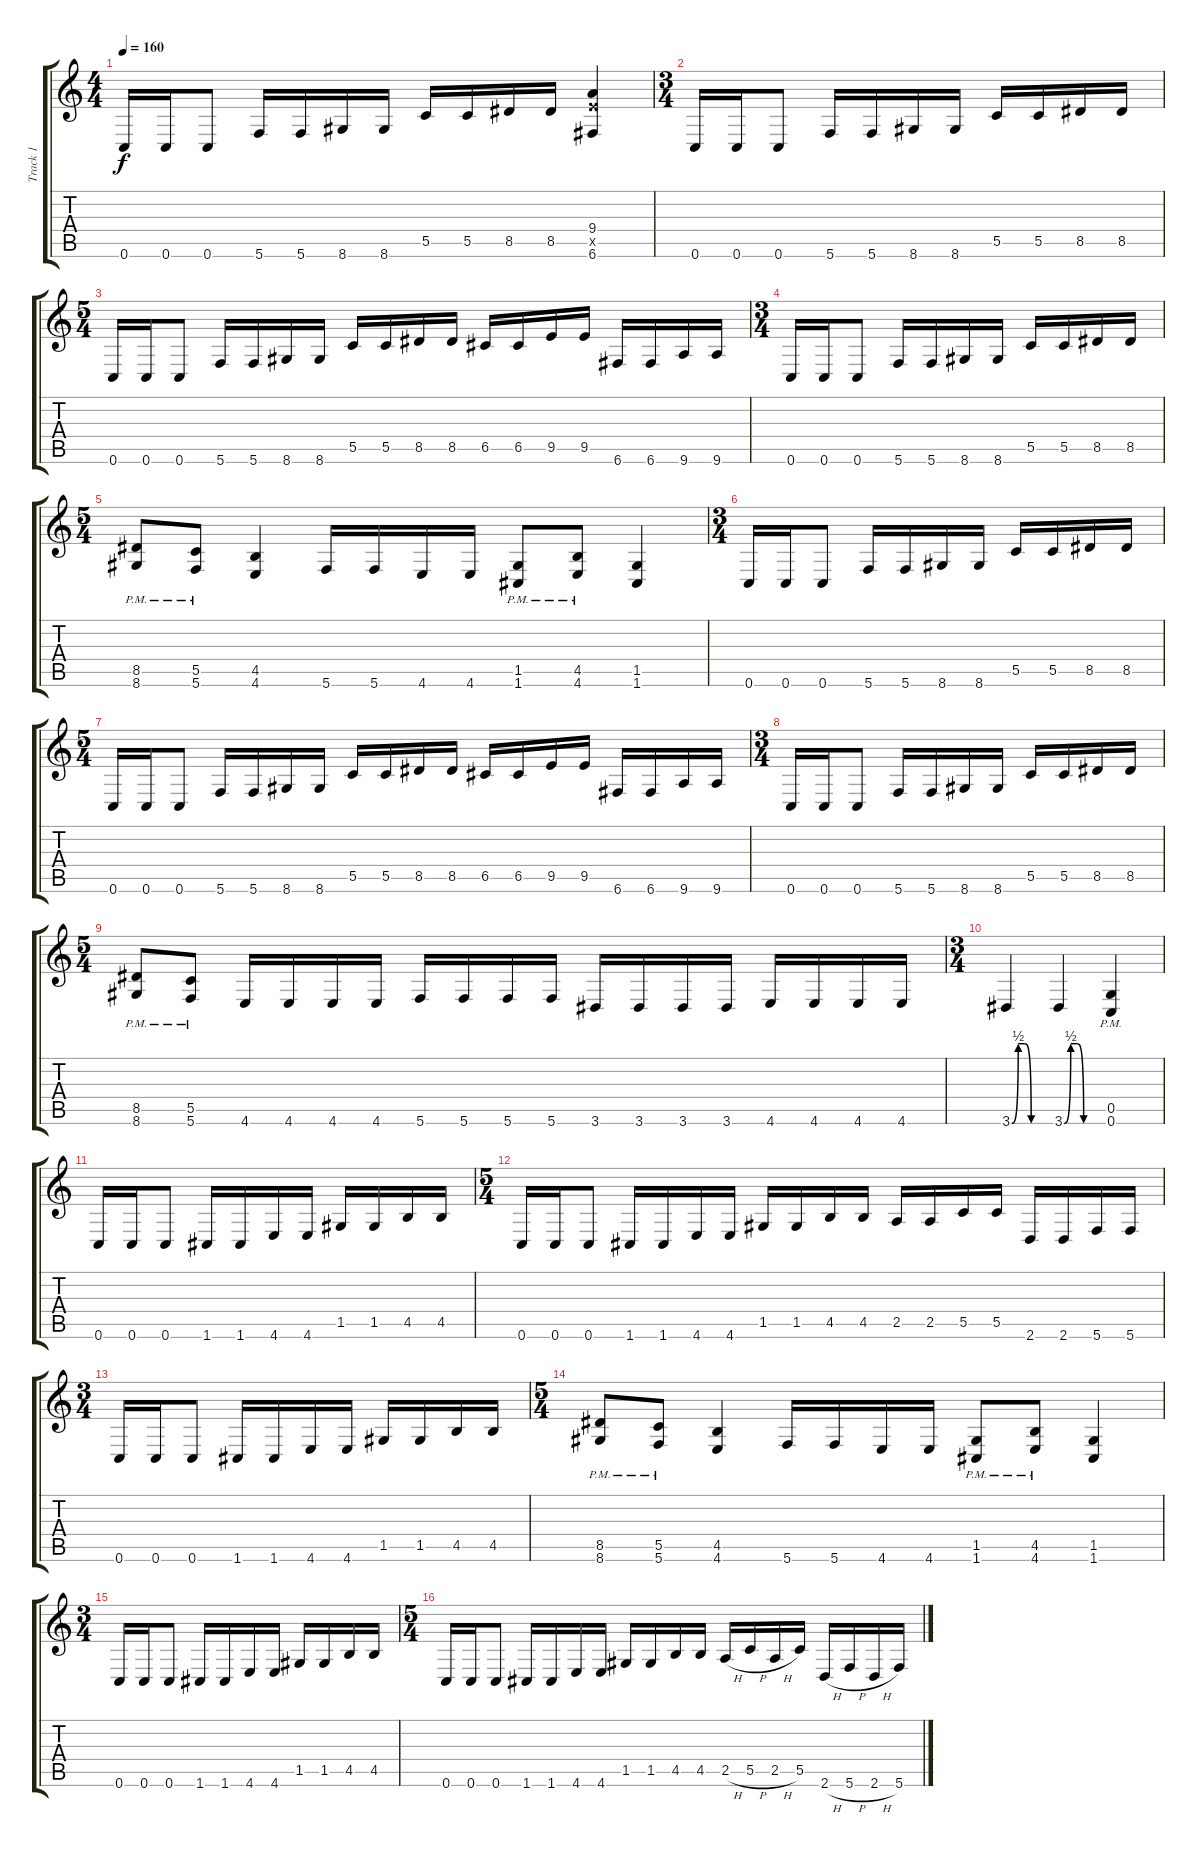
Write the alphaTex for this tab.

\track ("Track 1" "Track 1") {instrument distortionguitar}
\staff {score tabs}
\tuning (D4 A3 F3 C3 G2 C2) {hide}
\ts (4 4)
\tempo 160
\clef g2
\ks c
0.6.16{dy f instrument distortionguitar} 0.6.16 0.6.8 5.6.16 5.6.16 8.6.16 8.6.16 5.5.16 5.5.16 8.5.16 8.5.16 (9.4 9.5{x} 6.6).4 |
\ts (3 4)
0.6.16 0.6.16 0.6.8 5.6.16 5.6.16 8.6.16 8.6.16 5.5.16 5.5.16 8.5.16 8.5.16 |
\ts (5 4)
0.6.16 0.6.16 0.6.8 5.6.16 5.6.16 8.6.16 8.6.16 5.5.16 5.5.16 8.5.16 8.5.16 6.5.16 6.5.16 9.5.16 9.5.16 6.6.16 6.6.16 9.6.16 9.6.16 |
\ts (3 4)
0.6.16 0.6.16 0.6.8 5.6.16 5.6.16 8.6.16 8.6.16 5.5.16 5.5.16 8.5.16 8.5.16 |
\ts (5 4)
(8.5{pm} 8.6{pm}).8 (5.5{pm} 5.6{pm}).8 (4.5 4.6).4 5.6.16 5.6.16 4.6.16 4.6.16 (1.5{pm} 1.6{pm}).8 (4.5{pm} 4.6{pm}).8 (1.5 1.6).4 |
\ts (3 4)
0.6.16 0.6.16 0.6.8 5.6.16 5.6.16 8.6.16 8.6.16 5.5.16 5.5.16 8.5.16 8.5.16 |
\ts (5 4)
0.6.16 0.6.16 0.6.8 5.6.16 5.6.16 8.6.16 8.6.16 5.5.16 5.5.16 8.5.16 8.5.16 6.5.16 6.5.16 9.5.16 9.5.16 6.6.16 6.6.16 9.6.16 9.6.16 |
\ts (3 4)
0.6.16 0.6.16 0.6.8 5.6.16 5.6.16 8.6.16 8.6.16 5.5.16 5.5.16 8.5.16 8.5.16 |
\ts (5 4)
(8.5{pm} 8.6{pm}).8 (5.5{pm} 5.6{pm}).8 4.6.16 4.6.16 4.6.16 4.6.16 5.6.16 5.6.16 5.6.16 5.6.16 3.6.16 3.6.16 3.6.16 3.6.16 4.6.16 4.6.16 4.6.16 4.6.16 |
\ts (3 4)
3.6{be (custom 0 0 10 2 20 2 30 0 60 0)}.4 3.6{be (custom 0 0 10 2 20 2 30 0 60 0)}.4 (0.5{pm} 0.6{pm}).4 |
0.6.16 0.6.16 0.6.8 1.6.16 1.6.16 4.6.16 4.6.16 1.5.16 1.5.16 4.5.16 4.5.16 |
\ts (5 4)
0.6.16 0.6.16 0.6.8 1.6.16 1.6.16 4.6.16 4.6.16 1.5.16 1.5.16 4.5.16 4.5.16 2.5.16 2.5.16 5.5.16 5.5.16 2.6.16 2.6.16 5.6.16 5.6.16 |
\ts (3 4)
0.6.16 0.6.16 0.6.8 1.6.16 1.6.16 4.6.16 4.6.16 1.5.16 1.5.16 4.5.16 4.5.16 |
\ts (5 4)
(8.5{pm} 8.6{pm}).8 (5.5{pm} 5.6{pm}).8 (4.5 4.6).4 5.6.16 5.6.16 4.6.16 4.6.16 (1.5{pm} 1.6{pm}).8 (4.5{pm} 4.6{pm}).8 (1.5 1.6).4 |
\ts (3 4)
0.6.16 0.6.16 0.6.8 1.6.16 1.6.16 4.6.16 4.6.16 1.5.16 1.5.16 4.5.16 4.5.16 |
\ts (5 4)
0.6.16 0.6.16 0.6.8 1.6.16 1.6.16 4.6.16 4.6.16 1.5.16 1.5.16 4.5.16 4.5.16 2.5{h}.16 5.5{h}.16 2.5{h}.16 5.5.16 2.6{h}.16 5.6{h}.16 2.6{h}.16 5.6.16
